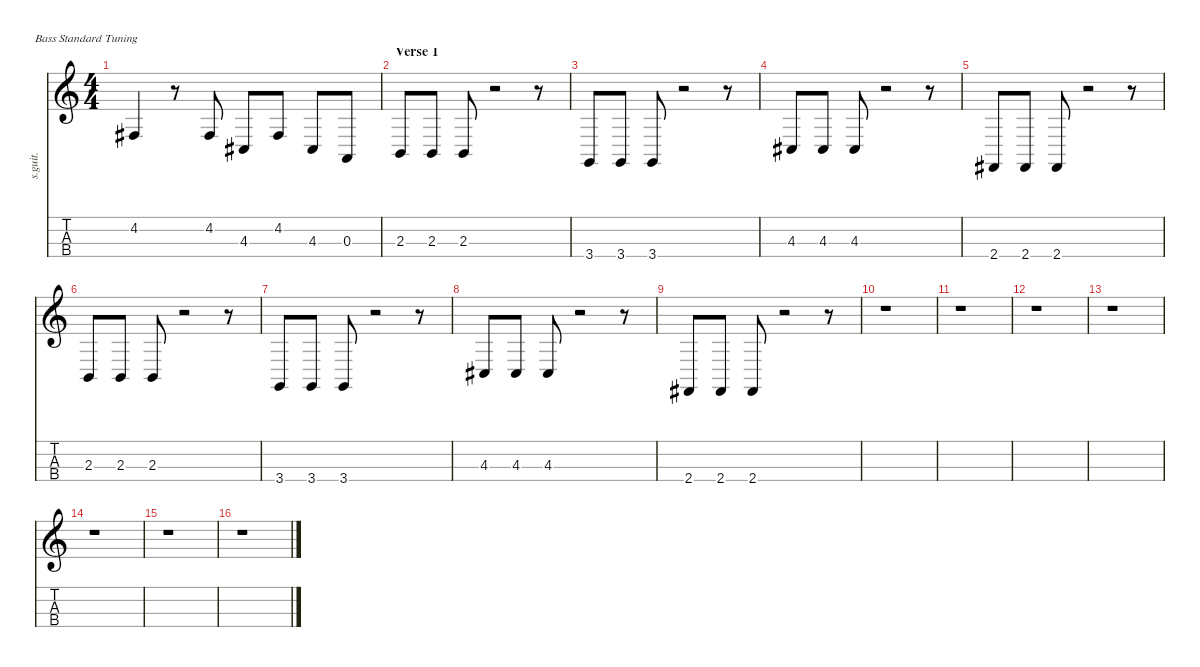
\defaultSystemsLayout 4
\hideDynamics
\bracketExtendMode nobrackets
\track ("Victoria De Angelis (Bass Guitar)" "s.guit.") {instrument electricbassfinger}
\staff {score tabs}
\tuning (G2 D2 A1 E1)
\ts (4 4)
\tempo (134 hide)
\clef g2
\ks c
4.2{acc #}.4{lyrics (0 "") lyrics (1 "") lyrics (2 "") lyrics (3 "") lyrics (4 "") dy ff} r.8 4.2{acc #}.8{lyrics (0 "") lyrics (1 "") lyrics (2 "") lyrics (3 "") lyrics (4 "")} 4.3{acc #}.8{lyrics (0 "") lyrics (1 "") lyrics (2 "") lyrics (3 "") lyrics (4 "")} 4.2{acc #}.8{lyrics (0 "") lyrics (1 "") lyrics (2 "") lyrics (3 "") lyrics (4 "")} 4.3{acc #}.8{lyrics (0 "") lyrics (1 "") lyrics (2 "") lyrics (3 "") lyrics (4 "")} 0.3.8{lyrics (0 "") lyrics (1 "") lyrics (2 "") lyrics (3 "") lyrics (4 "")} |
\section ("" "Verse 1")
2.3.8{lyrics (0 "") lyrics (1 "") lyrics (2 "") lyrics (3 "") lyrics (4 "")} 2.3.8{lyrics (0 "") lyrics (1 "") lyrics (2 "") lyrics (3 "") lyrics (4 "")} 2.3.8{lyrics (0 "") lyrics (1 "") lyrics (2 "") lyrics (3 "") lyrics (4 "")} r.2 r.8 |
3.4.8{lyrics (0 "") lyrics (1 "") lyrics (2 "") lyrics (3 "") lyrics (4 "")} 3.4.8{lyrics (0 "") lyrics (1 "") lyrics (2 "") lyrics (3 "") lyrics (4 "")} 3.4.8{lyrics (0 "") lyrics (1 "") lyrics (2 "") lyrics (3 "") lyrics (4 "")} r.2 r.8 |
4.3{acc #}.8{lyrics (0 "") lyrics (1 "") lyrics (2 "") lyrics (3 "") lyrics (4 "")} 4.3{acc #}.8{lyrics (0 "") lyrics (1 "") lyrics (2 "") lyrics (3 "") lyrics (4 "")} 4.3{acc #}.8{lyrics (0 "") lyrics (1 "") lyrics (2 "") lyrics (3 "") lyrics (4 "")} r.2 r.8 |
2.4{acc #}.8{lyrics (0 "") lyrics (1 "") lyrics (2 "") lyrics (3 "") lyrics (4 "")} 2.4{acc #}.8{lyrics (0 "") lyrics (1 "") lyrics (2 "") lyrics (3 "") lyrics (4 "")} 2.4{acc #}.8{lyrics (0 "") lyrics (1 "") lyrics (2 "") lyrics (3 "") lyrics (4 "")} r.2 r.8 |
2.3.8{lyrics (0 "") lyrics (1 "") lyrics (2 "") lyrics (3 "") lyrics (4 "")} 2.3.8{lyrics (0 "") lyrics (1 "") lyrics (2 "") lyrics (3 "") lyrics (4 "")} 2.3.8{lyrics (0 "") lyrics (1 "") lyrics (2 "") lyrics (3 "") lyrics (4 "")} r.2 r.8 |
3.4.8{lyrics (0 "") lyrics (1 "") lyrics (2 "") lyrics (3 "") lyrics (4 "")} 3.4.8{lyrics (0 "") lyrics (1 "") lyrics (2 "") lyrics (3 "") lyrics (4 "")} 3.4.8{lyrics (0 "") lyrics (1 "") lyrics (2 "") lyrics (3 "") lyrics (4 "")} r.2 r.8 |
4.3{acc #}.8{lyrics (0 "") lyrics (1 "") lyrics (2 "") lyrics (3 "") lyrics (4 "")} 4.3{acc #}.8{lyrics (0 "") lyrics (1 "") lyrics (2 "") lyrics (3 "") lyrics (4 "")} 4.3{acc #}.8{lyrics (0 "") lyrics (1 "") lyrics (2 "") lyrics (3 "") lyrics (4 "")} r.2 r.8 |
2.4{acc #}.8{lyrics (0 "") lyrics (1 "") lyrics (2 "") lyrics (3 "") lyrics (4 "")} 2.4{acc #}.8{lyrics (0 "") lyrics (1 "") lyrics (2 "") lyrics (3 "") lyrics (4 "")} 2.4{acc #}.8{lyrics (0 "") lyrics (1 "") lyrics (2 "") lyrics (3 "") lyrics (4 "")} r.2 r.8 |
r.1 |
r.1 |
r.1 |
r.1 |
r.1 |
r.1 |
r.1
